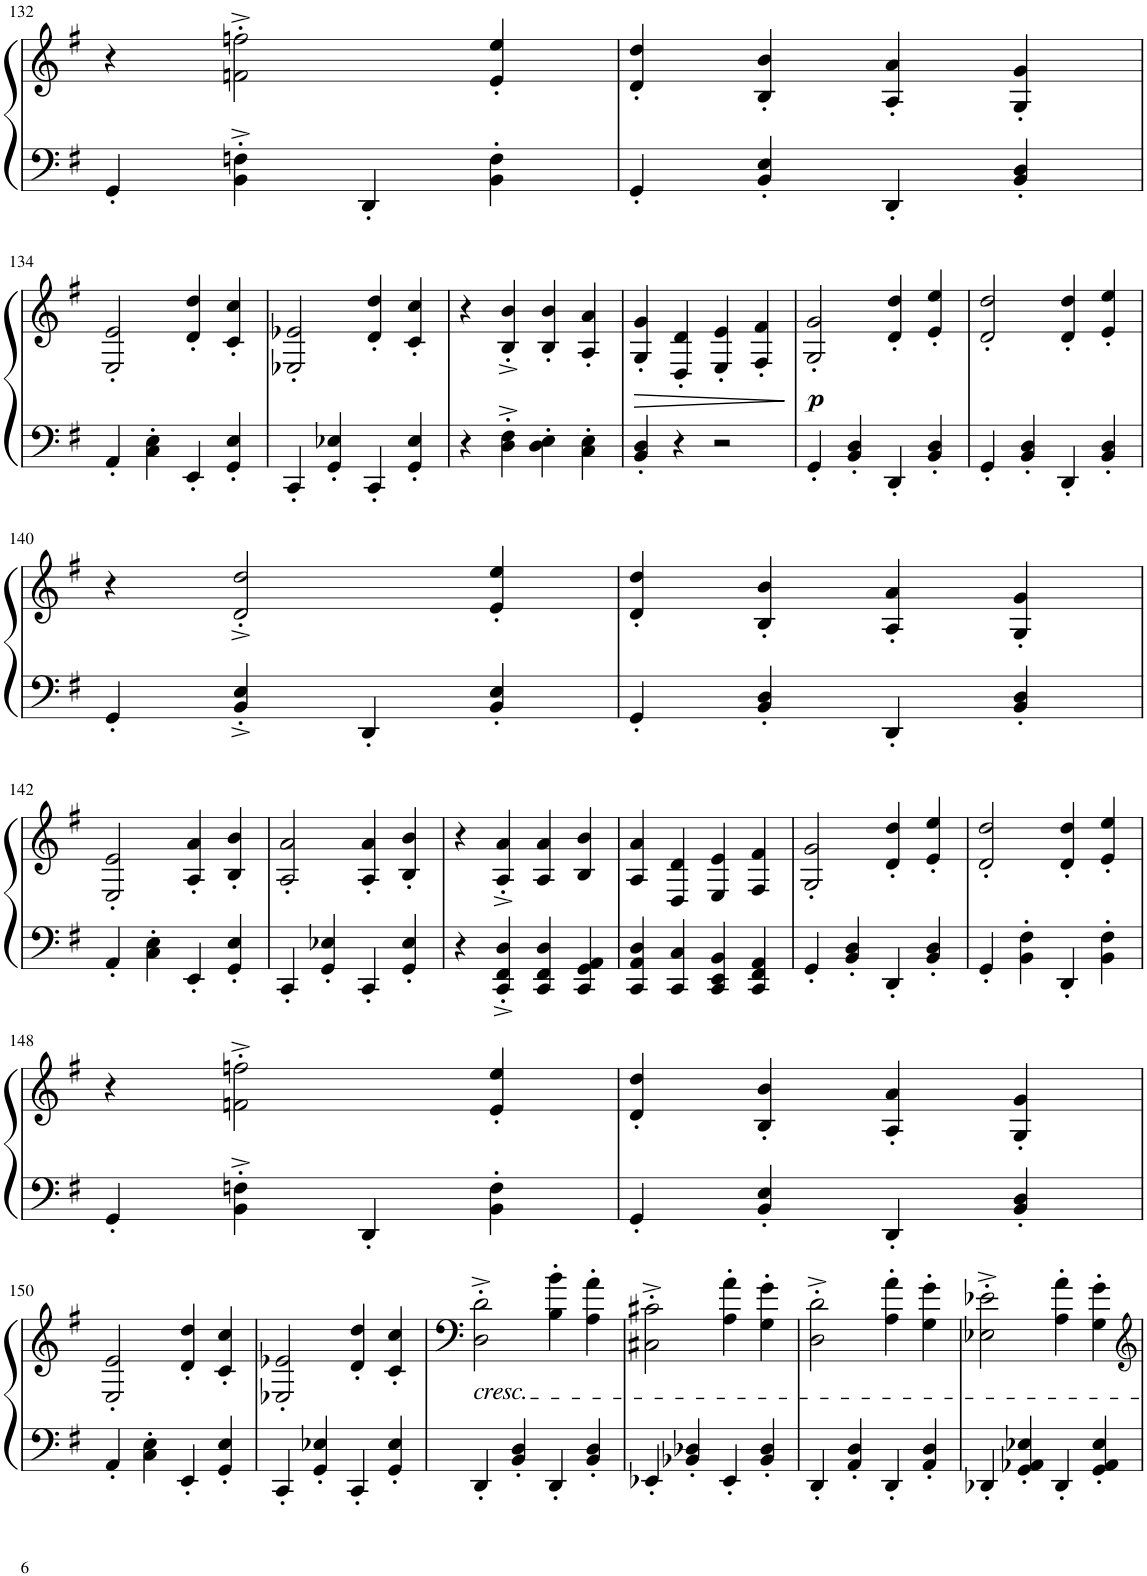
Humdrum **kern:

**kern	**kern	**dynam
*part1	*part1	*part1
*staff2	*staff1	*staff1/2
*I"Piano	*	*
*I'Pno.	*	*
!!LO:PB:g=z
*clefF4	*clefF4	*
*k[f#]	*k[f#]	*
*M4/4	*M4/4	*
=132	=132	=132
4GG'/	4r	.
4BB\'^ 4Fn\'^	2fn\'^ 2ffn\'^	.
4DD'/	.	.
4BB\' 4F\'	4e/' 4ee/'	.
=133	=133	=133
4GG'/	4d/' 4dd/'	.
4BB/' 4E/'	4B/' 4b/'	.
4DD'/	4A/' 4a/'	.
4BB/' 4D/'	4G/' 4g/'	.
!!LO:LB:g=z
=134	=134	=134
4AA'/	2E/' 2e/'	.
4C\' 4E\'	.	.
4EE'/	4d/' 4dd/'	.
4GG/' 4E/'	4c/' 4cc/'	.
=135	=135	=135
4CC'/	2E-X/' 2e-X/'	.
4GG/' 4E-X/'	.	.
4CC'/	4d/' 4dd/'	.
4GG/' 4E-/'	4c/' 4cc/'	.
=136	=136	=136
4r	4r	.
4D\'^ 4F#\'^	4B/'^ 4b/'^	.
4D\' 4E\'	4B/' 4b/'	.
4C\' 4E\'	4A/' 4a/'	.
=137	=137	=137
!	!	!LO:HP:b
4BB/' 4D/'	4G/' 4g/'	>
4r	4D/' 4d/'	.
2r	4E/' 4e/'	.
.	4F#/' 4f#/'	.
.	.	]
=138	=138	=138
!	!	!LO:DY:b
4GG'/	2G/' 2g/'	p
4BB/' 4D/'	.	.
4DD'/	4d/' 4dd/'	.
4BB/' 4D/'	4e/' 4ee/'	.
=139	=139	=139
4GG'/	2d/' 2dd/'	.
4BB/' 4D/'	.	.
4DD'/	4d/' 4dd/'	.
4BB/' 4D/'	4e/' 4ee/'	.
!!LO:LB:g=z
=140	=140	=140
4GG'/	4r	.
4BB/'^ 4E/'^	2d/'^ 2dd/'^	.
4DD'/	.	.
4BB/' 4E/'	4e/' 4ee/'	.
=141	=141	=141
4GG'/	4d/' 4dd/'	.
4BB/' 4D/'	4B/' 4b/'	.
4DD'/	4A/' 4a/'	.
4BB/' 4D/'	4G/' 4g/'	.
!!LO:LB:g=z
=142	=142	=142
4AA'/	2E/' 2e/'	.
4C\' 4E\'	.	.
4EE'/	4A/' 4a/'	.
4GG/' 4E/'	4B/' 4b/'	.
=143	=143	=143
4CC'/	2A/' 2a/'	.
4GG/' 4E-X/'	.	.
4CC'/	4A/' 4a/'	.
4GG/' 4E-/'	4B/' 4b/'	.
=144	=144	=144
4r	4r	.
4CC/'^ 4FF#/'^ 4D/'^	4A/'^ 4a/'^	.
4CC/ 4FF#/ 4D/	4A/ 4a/	.
4CC/ 4GG/ 4AA/	4B/ 4b/	.
=145	=145	=145
4CC/ 4AA/ 4D/	4A/ 4a/	.
4CC/ 4C/	4D/ 4d/	.
4CC/ 4EE/ 4BB/	4E/ 4e/	.
4CC/ 4FF#/ 4AA/	4F#/ 4f#/	.
=146	=146	=146
4GG'/	2G/' 2g/'	.
4BB/' 4D/'	.	.
4DD'/	4d/' 4dd/'	.
4BB/' 4D/'	4e/' 4ee/'	.
=147	=147	=147
4GG'/	2d/' 2dd/'	.
4BB\' 4F#\'	.	.
4DD'/	4d/' 4dd/'	.
4BB\' 4F#\'	4e/' 4ee/'	.
!!LO:LB:g=z
=148	=148	=148
4GG'/	4r	.
4BB\'^ 4Fn\'^	2fn\'^ 2ffn\'^	.
4DD'/	.	.
4BB\' 4F\'	4e/' 4ee/'	.
=149	=149	=149
4GG'/	4d/' 4dd/'	.
4BB/' 4E/'	4B/' 4b/'	.
4DD'/	4A/' 4a/'	.
4BB/' 4D/'	4G/' 4g/'	.
!!LO:LB:g=z
=150	=150	=150
4AA'/	2E/' 2e/'	.
4C\' 4E\'	.	.
4EE'/	4d/' 4dd/'	.
4GG/' 4E/'	4c/' 4cc/'	.
=151	=151	=151
4CC'/	2E-X/' 2e-X/'	.
4GG/' 4E-X/'	.	.
4CC'/	4d/' 4dd/'	.
4GG/' 4E-/'	4c/' 4cc/'	.
=152	=152	=152
!	!LO:TX:b:i:t=cresc.	!
4DD'/	2D\'^ 2d\'^	.
4BB/' 4D/'	.	.
4DD'/	4B\' 4b\'	.
4BB/' 4D/'	4A\' 4a\'	.
=153	=153	=153
4EE-X'/	2C#X\'^ 2c#X\'^	.
4BB-X/' 4D-X/'	.	.
4EE-'/	4A\' 4a\'	.
4BB-/' 4D-/'	4G\' 4g\'	.
=154	=154	=154
4DD'/	2D\'^ 2d\'^	.
4AA/' 4D/'	.	.
4DD'/	4A\' 4a\'	.
4AA/' 4D/'	4G\' 4g\'	.
=155	=155	=155
4DD-X'/	2E-X\'^ 2e-X\'^	.
4GG/' 4AA-X/' 4E-X/'	.	.
4DD-'/	4A\' 4a\'	.
4GG/' 4AA-/' 4E-/'	4G\' 4g\'	.
=	=	=
*-	*-	*-
